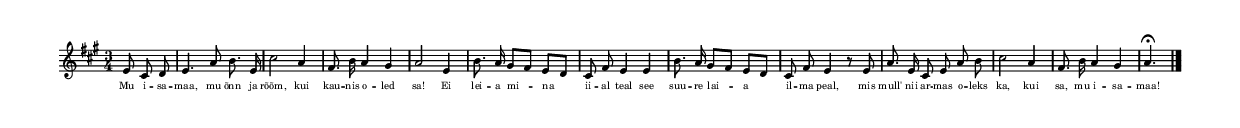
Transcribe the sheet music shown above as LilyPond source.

\header{
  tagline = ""
}

#(set-global-staff-size 10)

mBreak = {  }

cfgSong = {
  \key a \major
  \time 3/4
  \autoBeamOff
  \partial 4.
}

cfgText = {
  \set fontSize = #-2
}

melody = {
  \cfgSong
  \relative c'{
    e8 cis d |
    e4. a8 b8. e,16 | cis'2 a4
      \mBreak
    fis8. b16 a4 gis | a2 e4 |
    b'8. a16 gis8[fis] e[d]
      \mBreak
    cis8 fis e4 e | b'8. a16 gis8[fis] e[d] |
    cis8 fis e4 r8 e8
      \mBreak
    a8. e16 cis8 e a b | cis2 a4 |
    fis8. b16 a4 gis | a4.\fermata
      \bar "|."
  }
}

songChords = \chordmode {
  %CHORDS GO HERE
}

verseOne = \lyricmode {
  %\cfgText
  %\set stanza = "1."
  Mu i -- sa -- maa, mu õnn ja rõõm,
  kui kau -- nis o -- led sa!
  Ei lei -- a mi -- na ii -- al teal
  see suu -- re lai -- a il -- ma peal,
  mis mull' nii ar -- mas o -- leks ka,
  kui sa, mu i -- sa -- maa!
}

\score {
  {
    <<
      %\chords { \set chordChanges = ##t \songChords }
      { \melody }
      \addlyrics { \verseOne }
    >>
  }

  \layout {
    indent = #0
    %ragged-last = ##t
    \context {
      \Score
      \remove "Bar_number_engraver"
    }
    \context {
      \Lyrics
      fontSize = #-2
    }
  }
  \midi { \tempo 4 = 90 }
}


\version "2.8.1"
